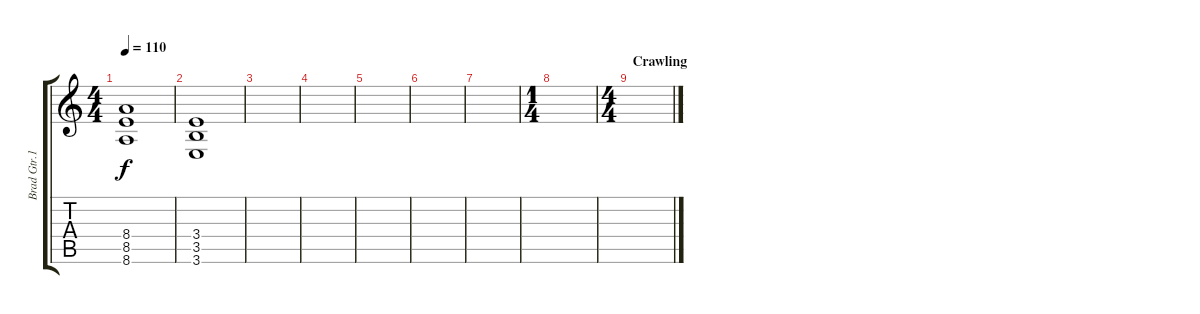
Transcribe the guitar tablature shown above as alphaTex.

\track ("Brad Gtr.1" "Brad Gtr.1") {instrument distortionguitar}
\staff {score tabs}
\tuning (Eb4 Bb3 Gb3 Db3 Ab2 Db2) {hide}
\ts (4 4)
\tempo 110
\clef g2
\ks c
(8.4 8.5 8.6).1{dy f} |
(3.4 3.5 3.6).1 |
|
|
|
|
|
\ts (1 4)
|
\ts (4 4)
\section ("" "Crawling")
